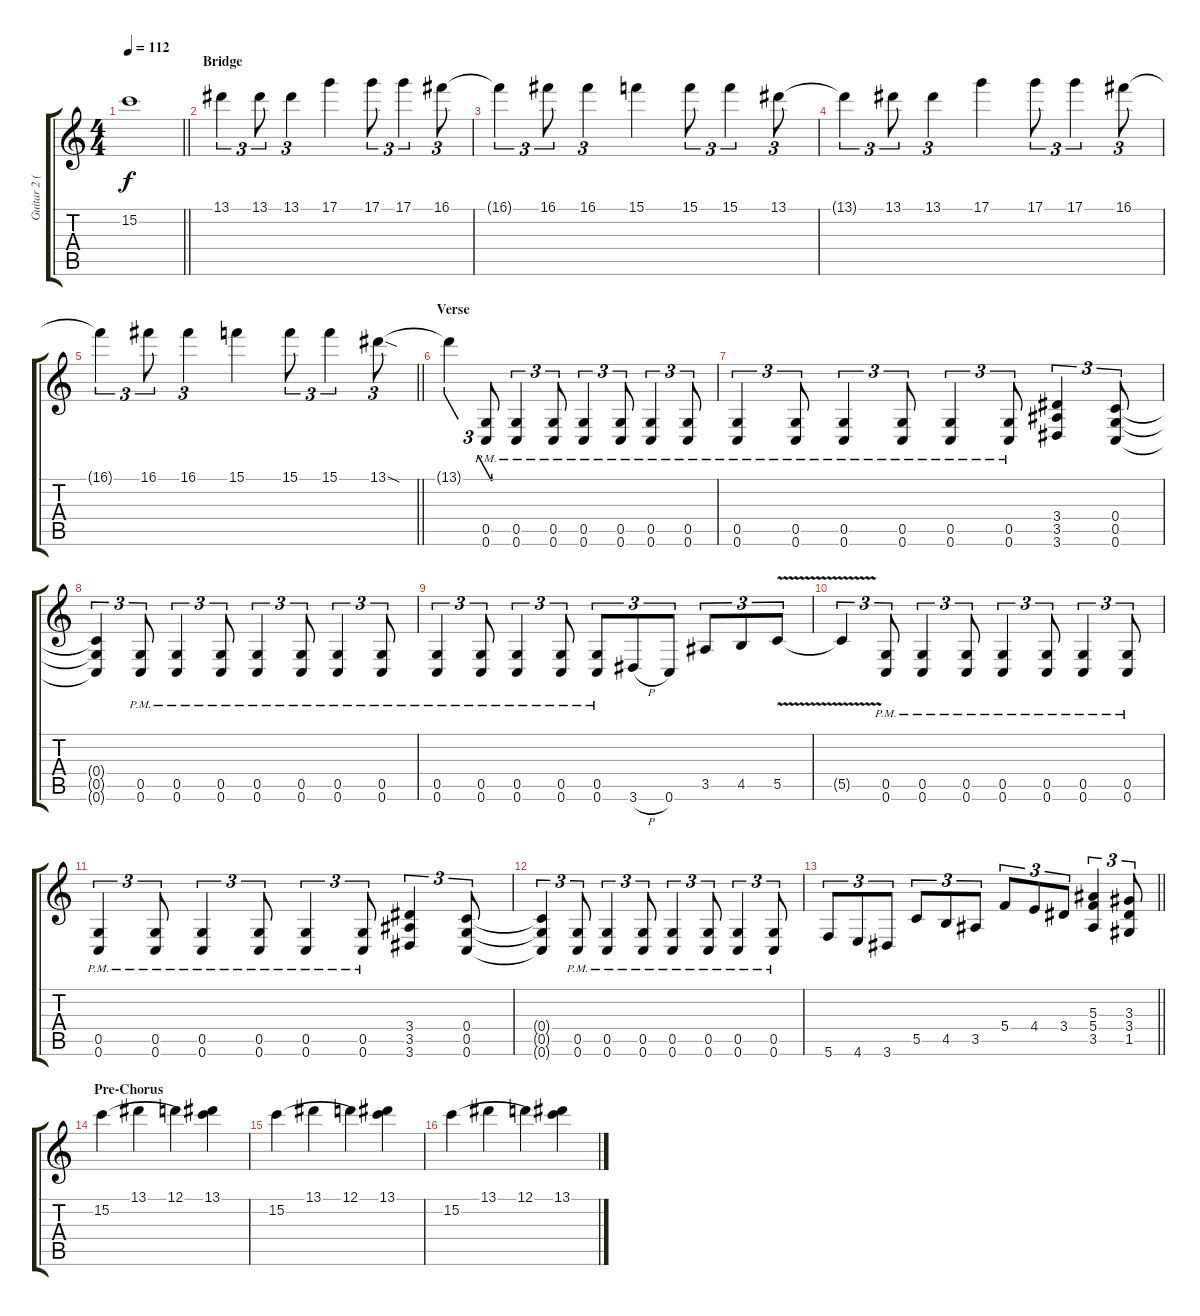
\track ("Guitar 2 (Travis Miguel)" "Guitar 2 (") {instrument distortionguitar}
\staff {score tabs}
\tuning (D4 A3 F3 C3 G2 C2) {hide}
\ts (4 4)
\tempo 112
\clef g2
\barLineRight lightlight
\ks c
15.2.1{dy f} |
\section ("" "Bridge")
13.1.4{tu (3 2) volume 8} 13.1.8{tu (3 2)} 13.1.4{tu (3 2)} 17.1.4 17.1.8{tu (3 2)} 17.1.4{tu (3 2)} 16.1.8{tu (3 2)} |
16.1{t}.4{tu (3 2)} 16.1.8{tu (3 2)} 16.1.4{tu (3 2)} 15.1.4 15.1.8{tu (3 2)} 15.1.4{tu (3 2)} 13.1.8{tu (3 2)} |
13.1{t}.4{tu (3 2)} 13.1.8{tu (3 2)} 13.1.4{tu (3 2)} 17.1.4 17.1.8{tu (3 2)} 17.1.4{tu (3 2)} 16.1.8{tu (3 2)} |
\barLineRight lightlight
16.1{t}.4{tu (3 2)} 16.1.8{tu (3 2)} 16.1.4{tu (3 2)} 15.1.4 15.1.8{tu (3 2)} 15.1.4{tu (3 2)} 13.1{sod}.8{tu (3 2)} |
\section ("" "Verse")
13.1{t}.4{tu (3 2)} (0.5{pm} 0.6{pm}).8{tu (3 2) volume 10} (0.5{pm} 0.6{pm}).4{tu (3 2)} (0.5{pm} 0.6{pm}).8{tu (3 2)} (0.5{pm} 0.6{pm}).4{tu (3 2)} (0.5{pm} 0.6{pm}).8{tu (3 2)} (0.5{pm} 0.6{pm}).4{tu (3 2)} (0.5{pm} 0.6{pm}).8{tu (3 2)} |
(0.5{pm} 0.6{pm}).4{tu (3 2)} (0.5{pm} 0.6{pm}).8{tu (3 2)} (0.5{pm} 0.6{pm}).4{tu (3 2)} (0.5{pm} 0.6{pm}).8{tu (3 2)} (0.5{pm} 0.6{pm}).4{tu (3 2)} (0.5{pm} 0.6{pm}).8{tu (3 2)} (3.4 3.5 3.6).4{tu (3 2)} (0.4 0.5 0.6).8{tu (3 2)} |
(0.4{t} 0.5{t} 0.6{t}).4{tu (3 2)} (0.5{pm} 0.6{pm}).8{tu (3 2)} (0.5{pm} 0.6{pm}).4{tu (3 2)} (0.5{pm} 0.6{pm}).8{tu (3 2)} (0.5{pm} 0.6{pm}).4{tu (3 2)} (0.5{pm} 0.6{pm}).8{tu (3 2)} (0.5{pm} 0.6{pm}).4{tu (3 2)} (0.5{pm} 0.6{pm}).8{tu (3 2)} |
(0.5{pm} 0.6{pm}).4{tu (3 2)} (0.5{pm} 0.6{pm}).8{tu (3 2)} (0.5{pm} 0.6{pm}).4{tu (3 2)} (0.5{pm} 0.6{pm}).8{tu (3 2)} (0.5{pm} 0.6{pm}).8{tu (3 2)} 3.6{h}.8{tu (3 2)} 0.6.8{tu (3 2)} 3.5.8{tu (3 2)} 4.5.8{tu (3 2)} 5.5{v}.8{tu (3 2)} |
5.5{t}.4{tu (3 2)} (0.5{pm} 0.6{pm}).8{tu (3 2)} (0.5{pm} 0.6{pm}).4{tu (3 2)} (0.5{pm} 0.6{pm}).8{tu (3 2)} (0.5{pm} 0.6{pm}).4{tu (3 2)} (0.5{pm} 0.6{pm}).8{tu (3 2)} (0.5{pm} 0.6{pm}).4{tu (3 2)} (0.5{pm} 0.6{pm}).8{tu (3 2)} |
(0.5{pm} 0.6{pm}).4{tu (3 2)} (0.5{pm} 0.6{pm}).8{tu (3 2)} (0.5{pm} 0.6{pm}).4{tu (3 2)} (0.5{pm} 0.6{pm}).8{tu (3 2)} (0.5{pm} 0.6{pm}).4{tu (3 2)} (0.5{pm} 0.6{pm}).8{tu (3 2)} (3.4 3.5 3.6).4{tu (3 2)} (0.4 0.5 0.6).8{tu (3 2)} |
(0.4{t} 0.5{t} 0.6{t}).4{tu (3 2)} (0.5{pm} 0.6{pm}).8{tu (3 2)} (0.5{pm} 0.6{pm}).4{tu (3 2)} (0.5{pm} 0.6{pm}).8{tu (3 2)} (0.5{pm} 0.6{pm}).4{tu (3 2)} (0.5{pm} 0.6{pm}).8{tu (3 2)} (0.5{pm} 0.6{pm}).4{tu (3 2)} (0.5{pm} 0.6{pm}).8{tu (3 2)} |
\barLineRight lightlight
5.6.8{tu (3 2)} 4.6.8{tu (3 2)} 3.6.8{tu (3 2)} 5.5.8{tu (3 2)} 4.5.8{tu (3 2)} 3.5.8{tu (3 2)} 5.4.8{tu (3 2)} 4.4.8{tu (3 2)} 3.4.8{tu (3 2)} (5.3 5.4 3.5).4{tu (3 2)} (3.3 3.4 1.5).8{tu (3 2)} |
\section ("" "Pre-Chorus")
15.2.4{volume 8} 13.1.4 12.1.4 (13.1 15.2{t}).4 |
15.2.4 13.1.4 12.1.4 (13.1 15.2{t}).4 |
15.2.4 13.1.4 12.1.4 (13.1 15.2{t}).4
